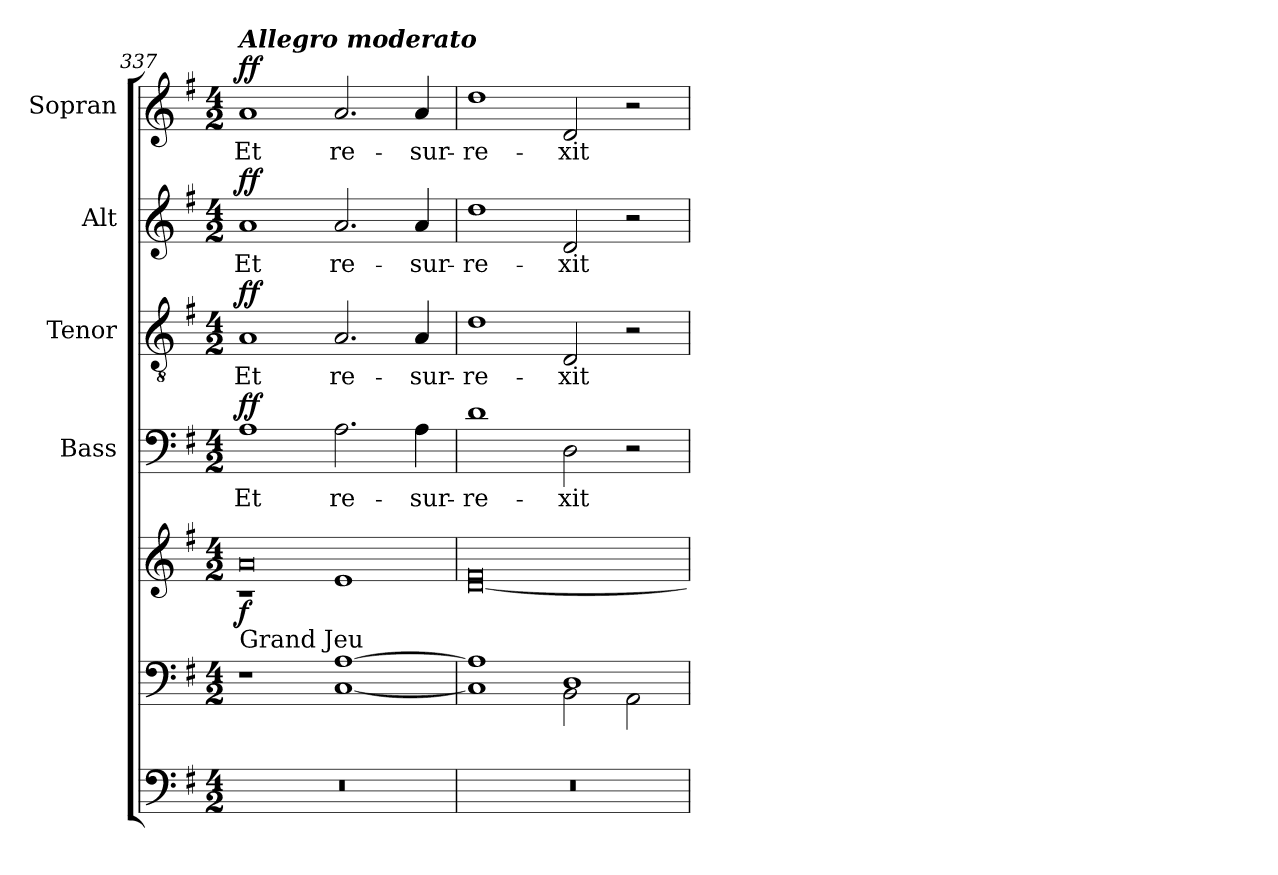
**kern	**kern	**kern	**dynam	**kern	**text	**dynam	**kern	**text	**dynam	**kern	**text	**dynam	**kern	**text	**dynam
*part6	*part5	*part5	*part5	*part4	*part4	*part4	*part3	*part3	*part3	*part2	*part2	*part2	*part1	*part1	*part1
*staff7	*staff6	*staff5	*staff5/6	*staff4	*staff4	*staff4	*staff3	*staff3	*staff3	*staff2	*staff2	*staff2	*staff1	*staff1	*staff1
*	*	*	*	*I"Bass	*	*	*I"Tenor	*	*	*I"Alt	*	*	*I"Sopran	*	*
*	*	*	*	*I'B.	*	*	*I'T.	*	*	*I'A.	*	*	*I'S.	*	*
!!LO:PB:g=z
*clefF4	*clefF4	*clefG2	*	*clefF4	*	*	*clefGv2	*	*	*clefG2	*	*	*clefG2	*	*
*k[f#]	*k[f#]	*k[f#]	*	*k[f#]	*	*	*k[f#]	*	*	*k[f#]	*	*	*k[f#]	*	*
*G:	*G:	*G:	*	*G:	*	*	*G:	*	*	*G:	*	*	*G:	*	*
*M4/2	*M4/2	*M4/2	*	*M4/2	*	*	*M4/2	*	*	*M4/2	*	*	*M4/2	*	*
=337	=337	=337	=337	=337	=337	=337	=337	=337	=337	=337	=337	=337	=337	=337	=337
*	*	*^	*	*	*	*	*	*	*	*	*	*	*	*	*
!	!	!	!	!	!	!	!	!	!	!	!	!	!	!LO:TX:a:Bi:t=Allegro moderato	!	!
!	!	!LO:TX:b:t=Grand Jeu	!	!	!	!	!	!	!	!	!	!	!	!	!	!
!	!	!	!	!LO:DY:b	!	!LO:LY:b	!LO:DY:a	!	!LO:LY:b	!LO:DY:a	!	!LO:LY:b	!LO:DY:a	!	!LO:LY:b	!LO:DY:a
0r	1r	0a	1rc	f	1A	Et	ff	1A	Et	ff	1a	Et	ff	1a	Et	ff
!	!	!	!	!	!	!LO:LY:b	!	!	!LO:LY:b	!	!	!LO:LY:b	!	!	!LO:LY:b	!
.	[1C [1A	.	1e	.	2.A\	re-	.	2.A/	re-	.	2.a/	re-	.	2.a/	re-	.
!	!	!	!	!	!	!LO:LY:b	!	!	!LO:LY:b	!	!	!LO:LY:b	!	!	!LO:LY:b	!
.	.	.	.	.	4A\	-sur-	.	4A/	-sur-	.	4a/	-sur-	.	4a/	-sur-	.
=338	=338	=338	=338	=338	=338	=338	=338	=338	=338	=338	=338	=338	=338	=338	=338	=338
*	*^	*	*	*	*	*	*	*	*	*	*	*	*	*	*	*
!	!	!	!	!	!	!	!LO:LY:b	!	!	!LO:LY:b	!	!	!LO:LY:b	!	!	!LO:LY:b	!
0r	1C] 1A]	1ryy	0f#	[<0d	.	1d	-re-	.	1d	-re-	.	1dd	-re-	.	1dd	-re-	.
!	!	!	!	!	!	!	!LO:LY:b	!	!	!LO:LY:b	!	!	!LO:LY:b	!	!	!LO:LY:b	!
.	1D	2BB\	.	.	.	2D\	-xit	.	2D/	-xit	.	2d/	-xit	.	2d/	-xit	.
.	.	2AA\	.	.	.	2r	.	.	2r	.	.	2r	.	.	2r	.	.
*	*v	*v	*	*	*	*	*	*	*	*	*	*	*	*	*	*	*
*	*	*v	*v	*	*	*	*	*	*	*	*	*	*	*	*	*
=	=	=	=	=	=	=	=	=	=	=	=	=	=	=	=
*-	*-	*-	*-	*-	*-	*-	*-	*-	*-	*-	*-	*-	*-	*-	*-
